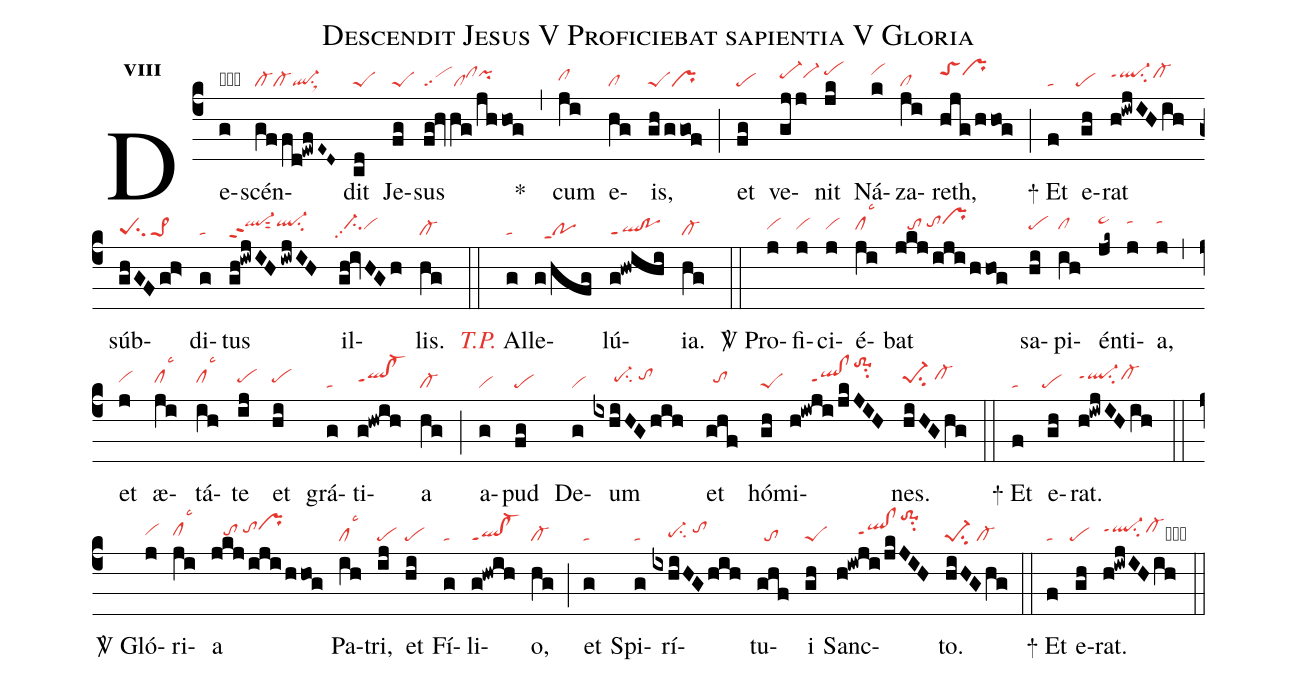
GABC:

name:Descendit Jesus V Proficiebat sapientia V Gloria;
office-part:re;
mode:8;
nabc-lines:1;
%%
initial-style: 1;
name: Dicit mater Jesu;
mode:3;
office-part: Responsorium;
annotation: Resp.;
annotation:iii;
nabc-lines:1;
%%
(c4) De(g|obvi)scén(gffd!ewfE~D~|cl-cl-ql-su1sux1)dit(cd|peS) Je(fg|peS)sus(fg@hvhg/jhhog|scclclhipihi) <sp>*</sp>(,) cum(ji|clhh) e(hg|cl)is,(gh/ggof|peSpr) (;) et(fg|pe) ve(gjj|pe-hivi-hi)nit(jk|pehj) Ná(k|vihj)za(ji|cl)reth,(hjg/hhog|toShjprhj) (;)

<sp>+</sp> Et(f|ta) e(gh|`pe)rat(h!iwjIHih|ql-hippt1su2cl-hi) súb(ghGFgh>|peSsu2pe>1)di(g|ta)tus(gh!iwjIH/iwjIH|ql-hippt2sut2ql-hisu2) il(gh@ivHGh|/ci-hhpp2vihh)lis.(hg|cl-) (::) <c><i>T.P.</i></c> {A}l(g|ta)le(g/hfg|//poppt1)lú(g!hwihi|ql!poppt1)ia.(hg|cl-) (::)

<sp>V/</sp> Pro(j|vihh)fi(j|vihh)ci(j|vihh)é(ji|clhhlsc3)bat(jkj/iji/hhog|///tohh/tohiprhj) sa(hi|pehh)pi(ih|clhh)én(jk~|pe~hj)ti(j|tahj)a,(j|tahj) (,) et(j|vihh) æ(ji|clhhlsc3)tá(ih|clhhlsc3)te(ij|pehh) et(hi|pehh) grá(g|ta)ti(g!hwih|qlhh!cl-hhppt1)a(hg|cl-) (;) a(g|vi)pud(fg|pe) De(g|vi)um(ixhiHG/hih|/////pe-hhsu2/tohi) et(ghf|//tohh) hó(gh|peS)mi(h!iwji/jkJIH|/////qlhh!clhhppt1to-1hmsu2)nes.(hiHGhg|pe-1hhsu2/cl-hi) (::)

<sp>+</sp> Et(f|ta) e(gh|`pe)rat.(h!iwjIHih|ql-hippt1su2cl-hi) (::)

<sp>V/</sp> Gló(j|vihh)ri(ji|clhhlsc3)a(jkj/iji/hhog|///tohh/tohiprhj) Pa(ih|cllsc3)tri,(ij|pe) et(hi|pe) Fí(g|ta)li(g!hwih|ql!cl-ppt1)o,(hg|cl-) (;) et(g|ta) Spi(g|ta)rí(ixhiHG/hih|////pe-hgsu2/tohi)tu(ghf|//to)i(gh|peS) Sanc(h!iwji/jkJIH|/////qlhh!clhhppt1to-1hmsu2)to.(hiHGhg|pe-1su2/cl-) (::)

<sp>+</sp> Et(f|ta) e(gh|`pe)rat.(h!iwjIHih|ql-hippt1su2cl-hicb) (::)
